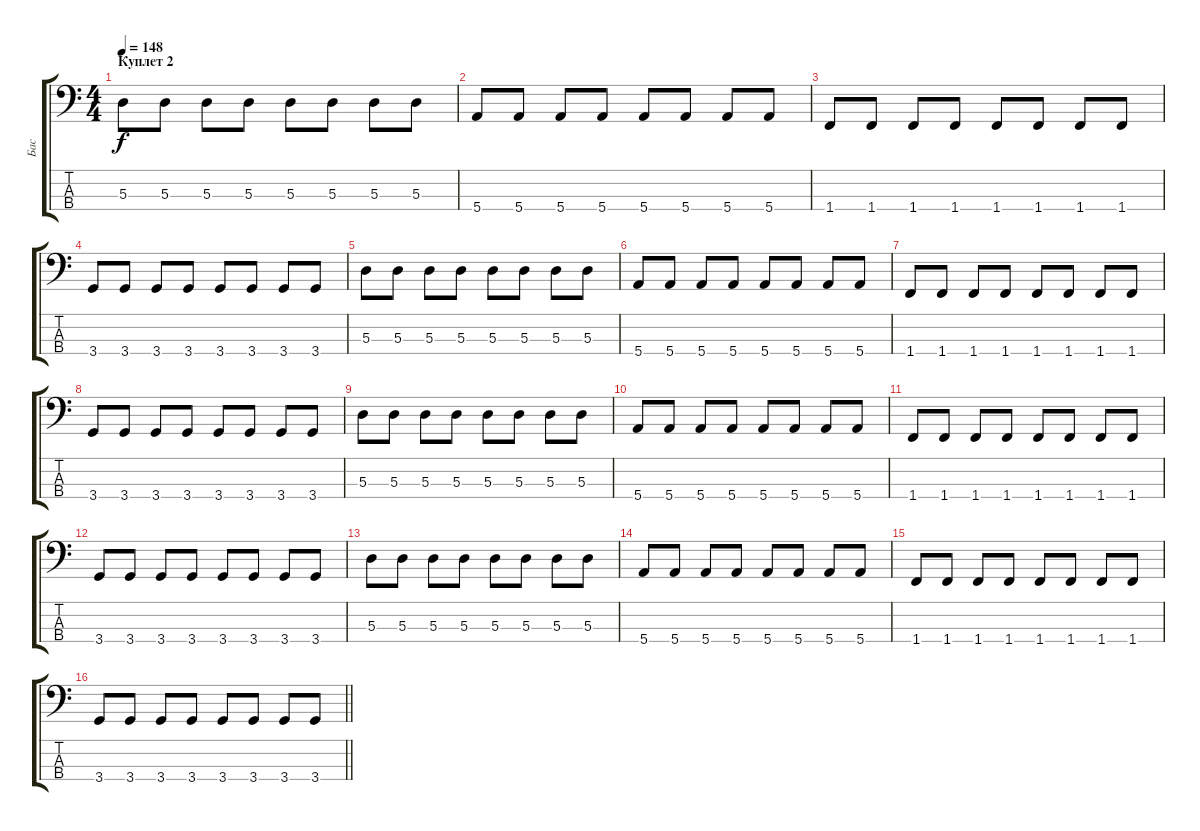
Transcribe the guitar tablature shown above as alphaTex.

\track ("Бас" "Бас") {instrument electricbassfinger}
\staff {score tabs}
\tuning (G2 D2 A1 E1) {hide}
\ts (4 4)
\section ("" "Куплет 2")
\tempo 148
\clef f4
\ks c
5.3.8{dy f} 5.3.8 5.3.8 5.3.8 5.3.8 5.3.8 5.3.8 5.3.8 |
5.4.8 5.4.8 5.4.8 5.4.8 5.4.8 5.4.8 5.4.8 5.4.8 |
1.4.8 1.4.8 1.4.8 1.4.8 1.4.8 1.4.8 1.4.8 1.4.8 |
3.4.8 3.4.8 3.4.8 3.4.8 3.4.8 3.4.8 3.4.8 3.4.8 |
5.3.8 5.3.8 5.3.8 5.3.8 5.3.8 5.3.8 5.3.8 5.3.8 |
5.4.8 5.4.8 5.4.8 5.4.8 5.4.8 5.4.8 5.4.8 5.4.8 |
1.4.8 1.4.8 1.4.8 1.4.8 1.4.8 1.4.8 1.4.8 1.4.8 |
3.4.8 3.4.8 3.4.8 3.4.8 3.4.8 3.4.8 3.4.8 3.4.8 |
5.3.8 5.3.8 5.3.8 5.3.8 5.3.8 5.3.8 5.3.8 5.3.8 |
5.4.8 5.4.8 5.4.8 5.4.8 5.4.8 5.4.8 5.4.8 5.4.8 |
1.4.8 1.4.8 1.4.8 1.4.8 1.4.8 1.4.8 1.4.8 1.4.8 |
3.4.8 3.4.8 3.4.8 3.4.8 3.4.8 3.4.8 3.4.8 3.4.8 |
5.3.8 5.3.8 5.3.8 5.3.8 5.3.8 5.3.8 5.3.8 5.3.8 |
5.4.8 5.4.8 5.4.8 5.4.8 5.4.8 5.4.8 5.4.8 5.4.8 |
1.4.8 1.4.8 1.4.8 1.4.8 1.4.8 1.4.8 1.4.8 1.4.8 |
\barLineRight lightlight
3.4.8 3.4.8 3.4.8 3.4.8 3.4.8 3.4.8 3.4.8 3.4.8
